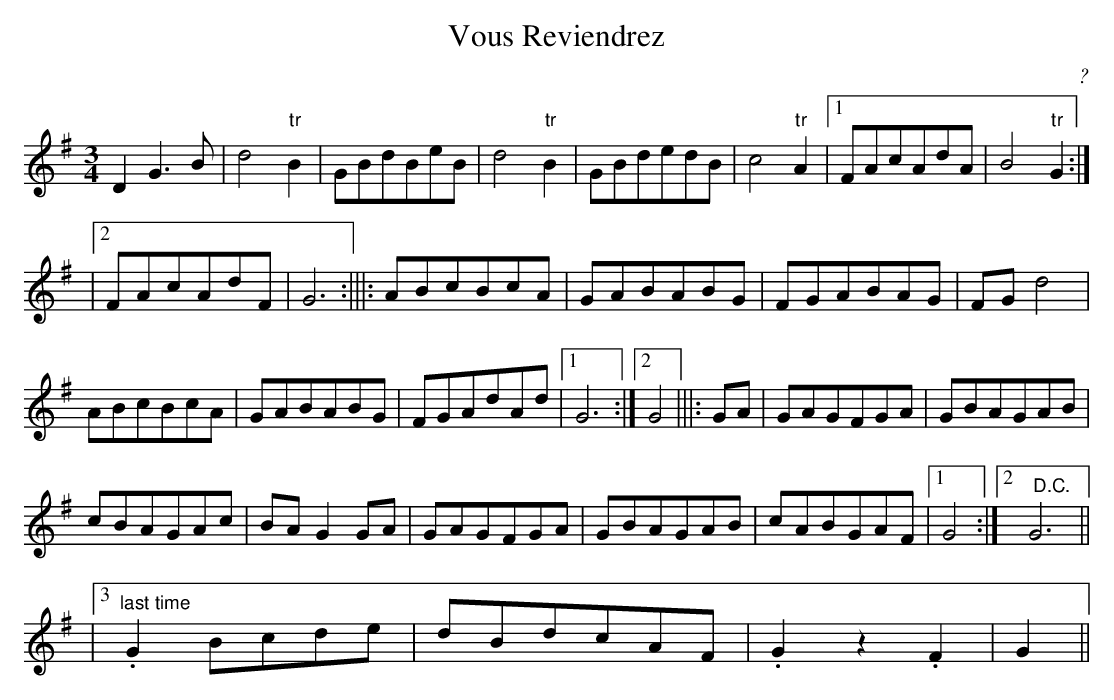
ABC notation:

X:1
T:Vous Reviendrez
M:3/4
L:1/8
C:?
K:G
D2 G3  B|d4   "tr"B2 |GBdBeB|d4   "tr"B2  |GBdedB|c4   "tr"A2 |1 FAcAdA|
B4   "tr"G2  :|!
|2 FAcAdF |G6     :|||:ABcBcA|GABABG|FGABAG|FG d4     | !
 ABcBcA|GABABG|FGAdAd|1 G6     :|2 G4   |||:GA|GAGFGA|GBAGAB|!
cBAGAc|BAG2 GA|GAGFGA|GBAGAB|cABGAF|1 G4   :|2 "  D.C."G6    ||!
|3 "last time" .G2  Bcde|dBdcAF|.G2 z2 .F2|G2||
